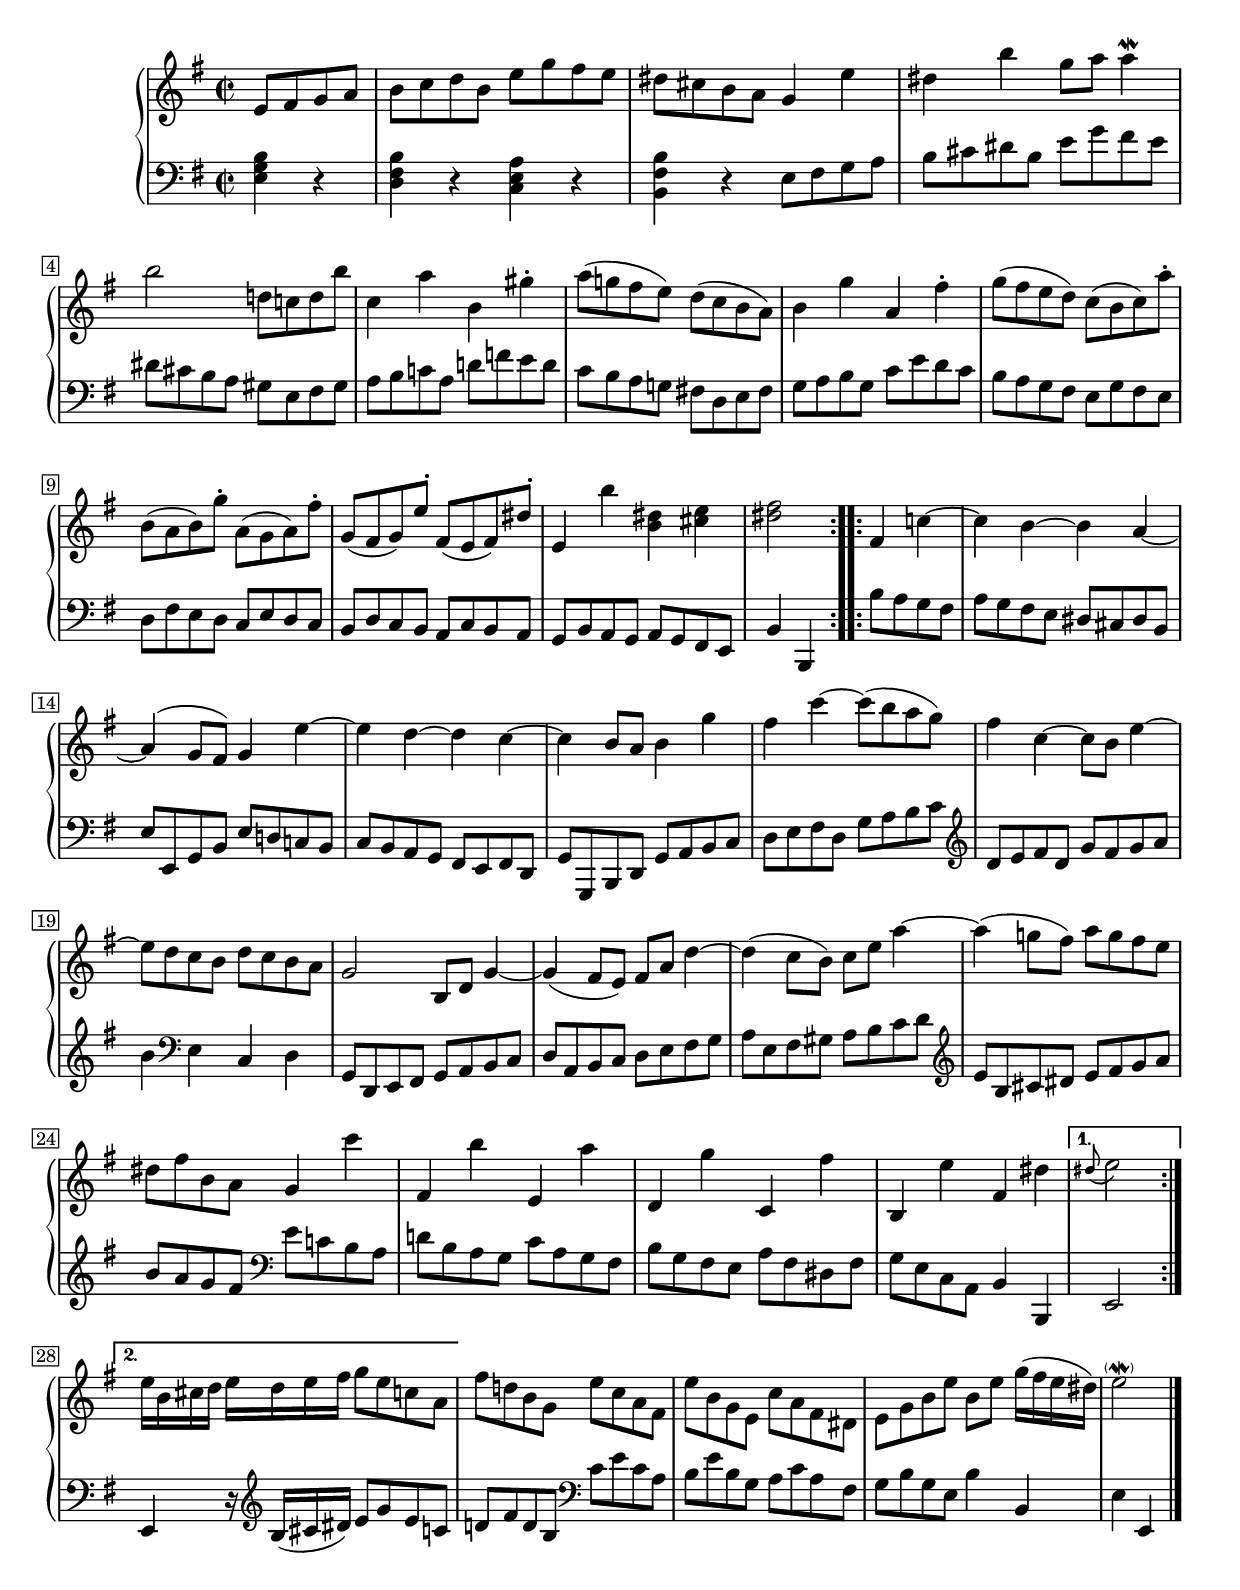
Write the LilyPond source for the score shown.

Global = {
  \key e \minor
  \time 2/2
  \include "../global.ly"
}

bottom = { \change Staff = "lower" \stemUp }
top = { \change Staff = "upper" \stemDown }

Sopran = \context Voice = "one" \relative c' {
  \voiceOne
  \override MultiMeasureRest.staff-position = #-2
  \override Rest.staff-position = #0
  \set baseMoment = #(ly:make-moment 1/8)
  \stemNeutral\slurNeutral\tieNeutral
  \repeat volta 2 {
    \partial 2 { e8[ fis g a] }
  %1
  | b[ c d b] e[ g fis e]
  | dis[ cis b a] g4 e'
  | dis b' g8[ a] 4\mordent
  | b2 d,!8[ c! d b']
  %5
  | c,4 a' b, gis'^.
  | a8[( g! fis e)] d[( c b a)]
  | b4 g' a, fis'^.
  | g8[( fis e d)] c[( b c) a'^.]
  | b,[( a b) g'^.] a,[( g a) fis'^.]
  %10
  | g,[( fis g) e'^.] fis,[( e fis) dis'^.]
  | e,4 b'' <b, dis> <cis e>
  | <dis fis>2
  }
  \repeat volta 2 {
    \partial 2 { fis,4 c'~ }
  | c b~ b a~
  | a^( g8[ fis]) g4 e'~
  %15
  | e d~ d c~
  | c b8[ a] b4 g'
  | fis c'~ c8[^( b a g)]
  | fis4 c~ c8[ b] e4~
  | e8[ d c b] d[ c b a]
  %20
  | g2 b,8[ d] g4~
  | g( fis8[ e]) fis[ a] d4~
  | d( c8[ b]) c[ e] a4~
  | a4( g!8[ fis]) a[ g fis e]
  | dis[ fis b, a] g4 c'
  %25
  | fis,, b' e,, a'
  | d,, g' c,, fis'
  | b,, e' fis, dis'
  }
  \alternative {
    { \stemUp\slurDown\appoggiatura dis8 \stemDown e2 }
    {
      \set Timing.measureLength = #(ly:make-moment 2/4)
      e16[ b cis dis] e[ dis e fis] g8[ e c! a]
    }
  }
  | fis'[ d! b g] e'[ c a fis]
  | e'[ b g e] c'[ a fis dis]
  | e[ g b e] b[ e] g16[^( fis e dis])
  | e2\parenthesize\mordent
  \fine
}

Alto = \context Voice = "Two" \relative c'' {
  \voiceTwo
  \override Rest.staff-position = #0
  \stemDown
}

Bass = \context Voice = "four" \relative c {
  \voiceFour
  \override MultiMeasureRest.staff-position = #0
  \override Rest.staff-position = #0
  \stemNeutral\slurNeutral\tieDown
  \repeat volta 2 {
    \partial 2 { <e g b>4 r }
  %1
  | <d fis b> r <c e a> r
  | <b fis' b> r e8[ fis g a]
  | b8[ cis dis b] e[ g fis e]
  | dis[ cis b a] gis[ e fis gis]
  %5
  | a[ b c! a] d![ f! e d]
  | c[ b a g!] fis![ d e fis]
  | g[ a b g] c[ e d c]
  | b[ a g fis] e[ g fis e]
  | d[ fis e d] c[ e d c]
  %10
  | b[ d c b] a[ c b a]
  | g[ b a g] a[ g fis e]
  | b'4 b,
  }
  \repeat volta 2 {
    \partial 2 { b''8[ a g fis] }
  | a[ g fis e] dis[ cis dis b]
  | e[ e, g b] e[ d! c! b]
  %15
  | c[ b a g] fis[ e fis d]
  | g[ g, b d] g[ a b c]
  | d[ e fis d] g[ a b c]
  | \clef treble d[ e fis d] g[ fis g a]
  | b4 \clef bass e,, c d
  %20
  | g,8[ d e fis] g[ a b c]
  | d[ a b c] d[ e fis g]
  | a[ e fis gis] a[ b c d]
  | \clef treble e[ b cis dis] e[ fis g a]
  | b[ a g fis] \clef bass e[ c! b a]
  %25
  | d![ b a g] c[ a g fis]
  | b[ g fis e] a[ fis dis fis]
  | g[ e c a] b4 b,
  }
  \alternative {
    { e2 }
    { e4 r16 \clef treble b''[( cis dis]) e8[ g e c] }
  }
  | d![ fis d b] \clef bass c[ e c a]
  | b[ e b g] a[ c a fis]
  | g[ b g e] b'4 b,
  | e4 e,
  \fine
}

\score {
  \new PianoStaff
  <<
    \accidentalStyle Score.piano
    \context Staff = "upper" <<
      \set Staff.midiInstrument = #"acoustic grand"
      \Global
      \clef treble
      \Sopran
      \Alto
    >>
    \context Staff = "lower" <<
      \set Staff.midiInstrument = #"acoustic grand"
      \Global
      \clef bass
      \Bass
    >>
  >>
  \header {
    %composer = "Johann Sebastian Bach"
    %opus = "BWV 830"
    %subtitle = "Toccata"
    title = \markup {
      %\override #'(font-name . "TeX Gyre Schola") {
        "Air"
      %}
    }
  }
  \layout {
    \context {
      \PianoStaff
    }
  }
  \midi {
    \tempo 4 = 60
  }
}
